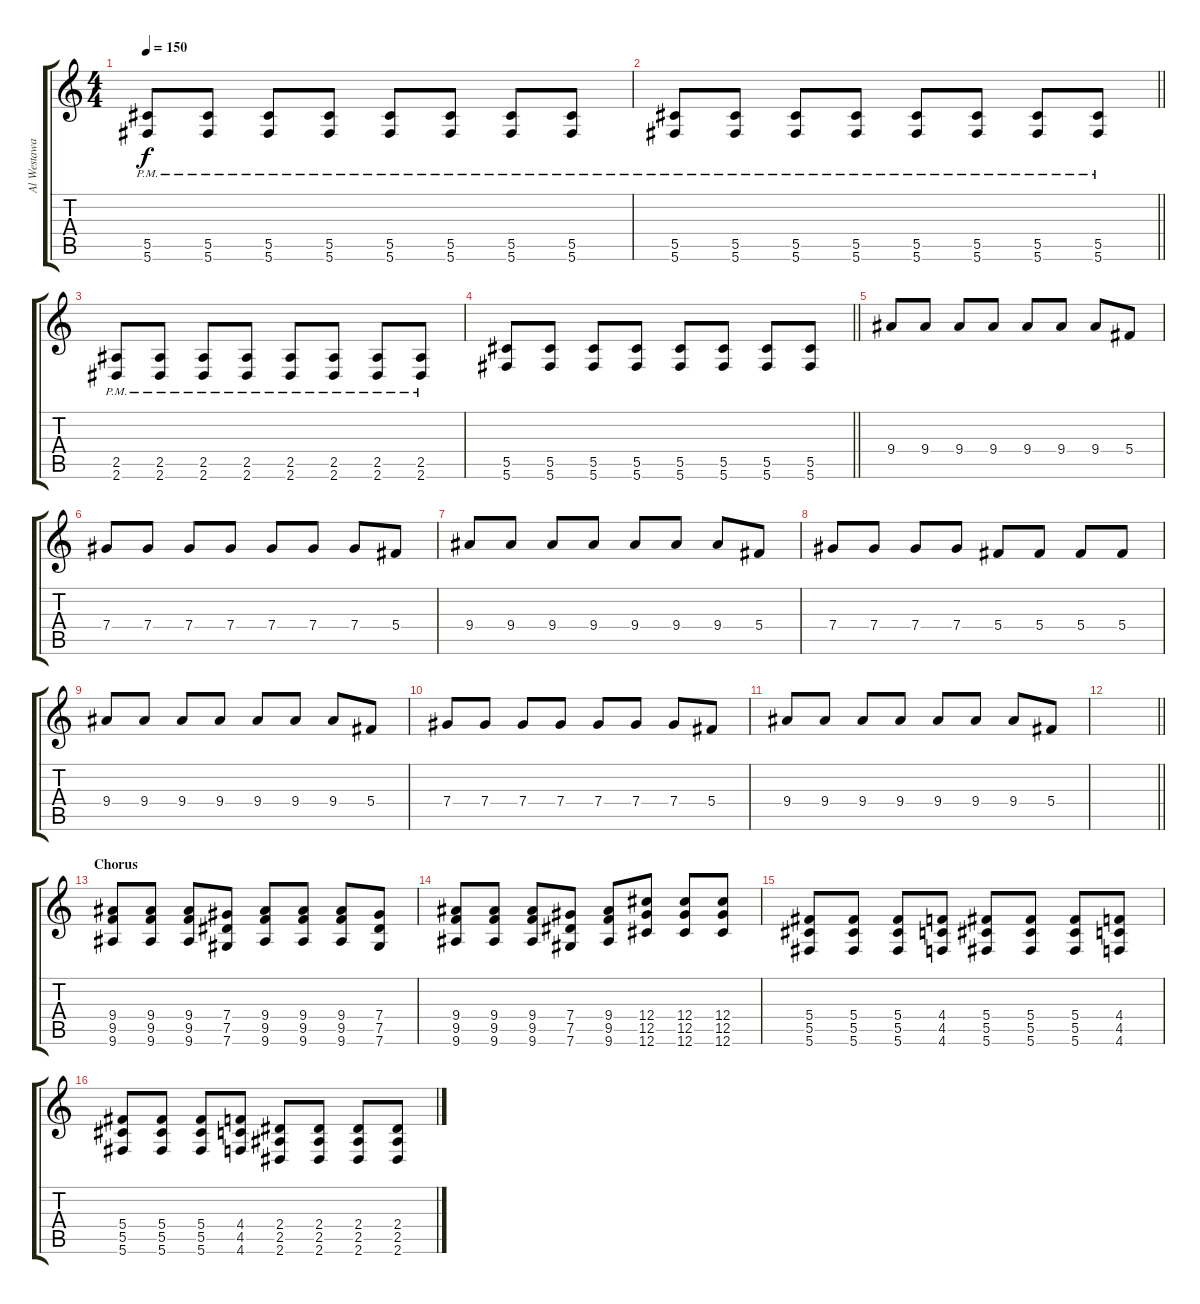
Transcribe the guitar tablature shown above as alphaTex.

\track ("Al Westaway" "Al Westawa") {instrument overdrivenguitar}
\staff {score tabs}
\tuning (Eb4 Bb3 Gb3 Db3 Ab2 Db2) {hide}
\ts (4 4)
\tempo 150
\clef g2
\ks c
(5.5{pm} 5.6{pm}).8{dy f} (5.5{pm} 5.6{pm}).8 (5.5{pm} 5.6{pm}).8 (5.5{pm} 5.6{pm}).8 (5.5{pm} 5.6{pm}).8 (5.5{pm} 5.6{pm}).8 (5.5{pm} 5.6{pm}).8 (5.5{pm} 5.6{pm}).8 |
\barLineRight lightlight
(5.5{pm} 5.6{pm}).8 (5.5{pm} 5.6{pm}).8 (5.5{pm} 5.6{pm}).8 (5.5{pm} 5.6{pm}).8 (5.5{pm} 5.6{pm}).8 (5.5{pm} 5.6{pm}).8 (5.5{pm} 5.6{pm}).8 (5.5{pm} 5.6{pm}).8 |
(2.5{pm} 2.6{pm}).8 (2.5{pm} 2.6{pm}).8 (2.5{pm} 2.6{pm}).8 (2.5{pm} 2.6{pm}).8 (2.5{pm} 2.6{pm}).8 (2.5{pm} 2.6{pm}).8 (2.5{pm} 2.6{pm}).8 (2.5{pm} 2.6{pm}).8 |
\barLineRight lightlight
(5.5 5.6).8 (5.5 5.6).8 (5.5 5.6).8 (5.5 5.6).8 (5.5 5.6).8 (5.5 5.6).8 (5.5 5.6).8 (5.5 5.6).8 |
9.4.8 9.4.8 9.4.8 9.4.8 9.4.8 9.4.8 9.4.8 5.4.8 |
7.4.8 7.4.8 7.4.8 7.4.8 7.4.8 7.4.8 7.4.8 5.4.8 |
9.4.8 9.4.8 9.4.8 9.4.8 9.4.8 9.4.8 9.4.8 5.4.8 |
7.4.8 7.4.8 7.4.8 7.4.8 5.4.8 5.4.8 5.4.8 5.4.8 |
9.4.8 9.4.8 9.4.8 9.4.8 9.4.8 9.4.8 9.4.8 5.4.8 |
7.4.8 7.4.8 7.4.8 7.4.8 7.4.8 7.4.8 7.4.8 5.4.8 |
9.4.8 9.4.8 9.4.8 9.4.8 9.4.8 9.4.8 9.4.8 5.4.8 |
\barLineRight lightlight
|
\section ("" "Chorus")
(9.4 9.5 9.6).8 (9.4 9.5 9.6).8 (9.4 9.5 9.6).8 (7.4 7.5 7.6).8 (9.4 9.5 9.6).8 (9.4 9.5 9.6).8 (9.4 9.5 9.6).8 (7.4 7.5 7.6).8 |
(9.4 9.5 9.6).8 (9.4 9.5 9.6).8 (9.4 9.5 9.6).8 (7.4 7.5 7.6).8 (9.4 9.5 9.6).8 (12.4 12.5 12.6).8 (12.4 12.5 12.6).8 (12.4 12.5 12.6).8 |
(5.4 5.5 5.6).8 (5.4 5.5 5.6).8 (5.4 5.5 5.6).8 (4.4 4.5 4.6).8 (5.4 5.5 5.6).8 (5.4 5.5 5.6).8 (5.4 5.5 5.6).8 (4.4 4.5 4.6).8 |
(5.4 5.5 5.6).8 (5.4 5.5 5.6).8 (5.4 5.5 5.6).8 (4.4 4.5 4.6).8 (2.4 2.5 2.6).8 (2.4 2.5 2.6).8 (2.4 2.5 2.6).8 (2.4 2.5 2.6).8
